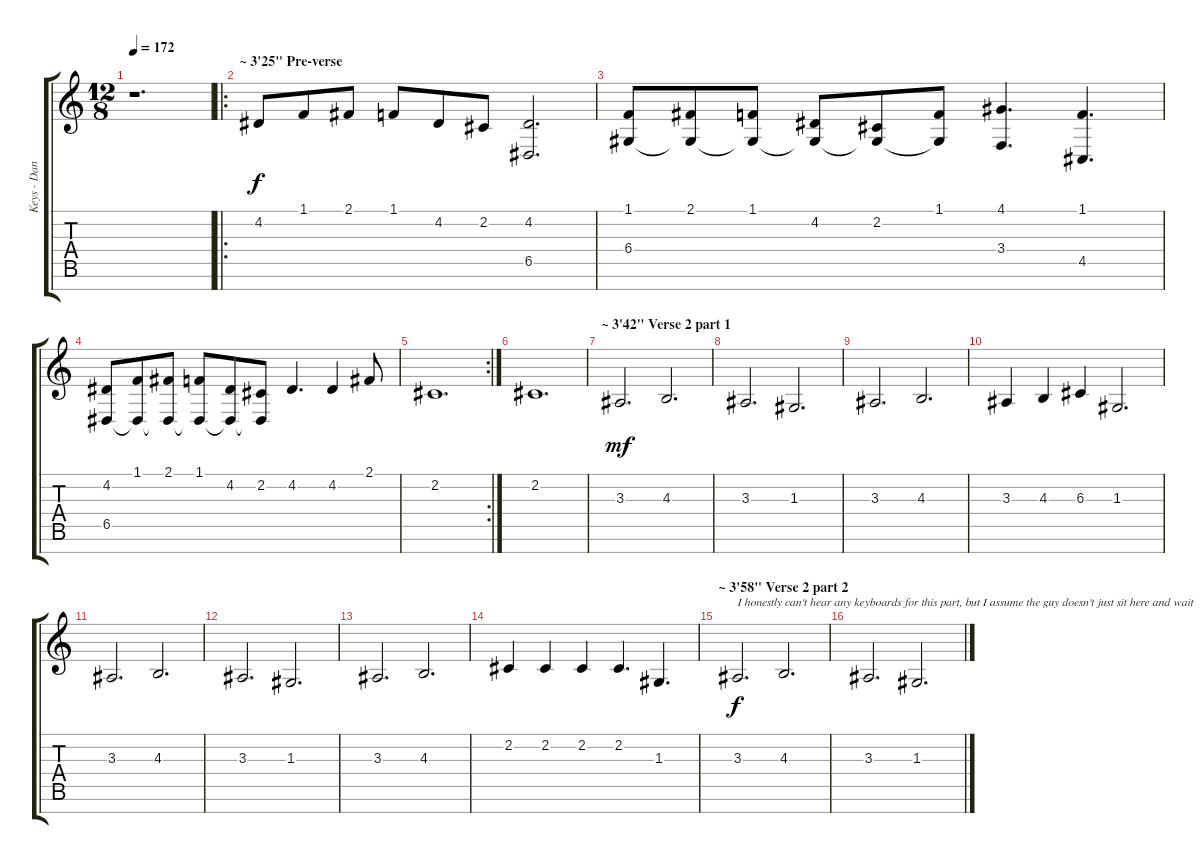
\track ("Keys - Daniel Fischer" "Keys - Dan") {instrument stringensemble1}
\staff {score tabs}
\tuning (E4 B3 G3 D3 A2 E2 B1) {hide}
\ts (12 8)
\tempo 172
\clef g2
\ks c
r.1{d dy f} |
\ro
\section ("" "~ 3'25\" Pre-verse")
4.2.8 1.1.8 2.1.8 1.1.8 4.2.8 2.2.8 (4.2 6.5).2{d} |
(1.1 6.4).8 (2.1 6.4{t}).8 (1.1 6.4{t}).8 (4.2 6.4{t}).8 (2.2 6.4{t}).8 (1.1 6.4{t}).8 (4.1 3.4).4{d} (1.1 4.5).4{d} |
(4.2 6.5).8 (1.1 6.5{t}).8 (2.1 6.5{t}).8 (1.1 6.5{t}).8 (4.2 6.5{t}).8 (2.2 6.5{t}).8 4.2.4{d} 4.2.4 2.1.8 |
\rc 2
2.2.1{d} |
2.2.1{d} |
\section ("" "~ 3'42\" Verse 2 part 1")
3.3.2{d dy mf} 4.3.2{d} |
3.3.2{d} 1.3.2{d} |
3.3.2{d} 4.3.2{d} |
3.3.4 4.3.4 6.3.4 1.3.2{d} |
3.3.2{d} 4.3.2{d} |
3.3.2{d} 1.3.2{d} |
3.3.2{d} 4.3.2{d} |
2.2.4 2.2.4 2.2.4 2.2.4{d} 1.3.4{d} |
\section ("" "~ 3'58\" Verse 2 part 2")
3.3.2{d txt "I honestly can't hear any keyboards for this part, but I assume the guy doesn't just sit here and wait" dy f} 4.3.2{d} |
3.3.2{d} 1.3.2{d}
